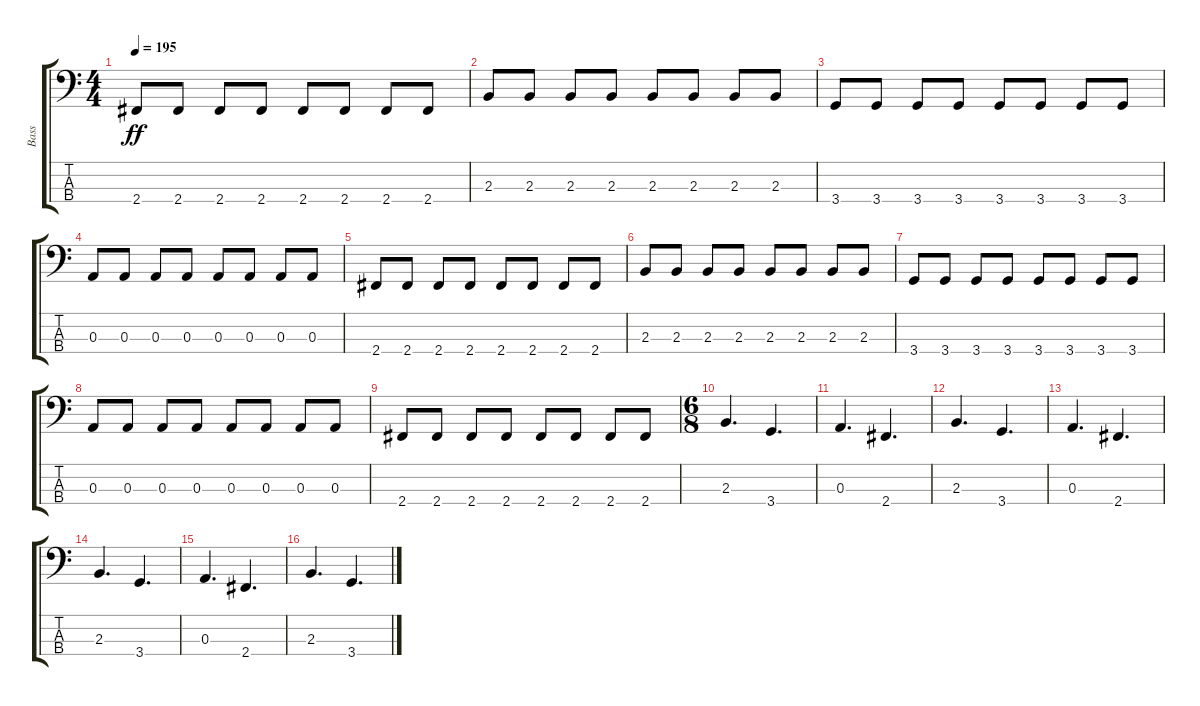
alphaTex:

\track ("Bass" "Bass") {instrument electricbasspick}
\staff {score tabs}
\tuning (G2 D2 A1 E1) {hide}
\ts (4 4)
\tempo 195
\clef f4
\ks c
2.4.8{dy ff} 2.4.8 2.4.8 2.4.8 2.4.8 2.4.8 2.4.8 2.4.8 |
2.3.8 2.3.8 2.3.8 2.3.8 2.3.8 2.3.8 2.3.8 2.3.8 |
3.4.8 3.4.8 3.4.8 3.4.8 3.4.8 3.4.8 3.4.8 3.4.8 |
0.3.8 0.3.8 0.3.8 0.3.8 0.3.8 0.3.8 0.3.8 0.3.8 |
2.4.8 2.4.8 2.4.8 2.4.8 2.4.8 2.4.8 2.4.8 2.4.8 |
2.3.8 2.3.8 2.3.8 2.3.8 2.3.8 2.3.8 2.3.8 2.3.8 |
3.4.8 3.4.8 3.4.8 3.4.8 3.4.8 3.4.8 3.4.8 3.4.8 |
0.3.8 0.3.8 0.3.8 0.3.8 0.3.8 0.3.8 0.3.8 0.3.8 |
2.4.8 2.4.8 2.4.8 2.4.8 2.4.8 2.4.8 2.4.8 2.4.8 |
\ts (6 8)
2.3.4{d} 3.4.4{d} |
0.3.4{d} 2.4.4{d} |
2.3.4{d} 3.4.4{d} |
0.3.4{d} 2.4.4{d} |
2.3.4{d} 3.4.4{d} |
0.3.4{d} 2.4.4{d} |
2.3.4{d} 3.4.4{d}
